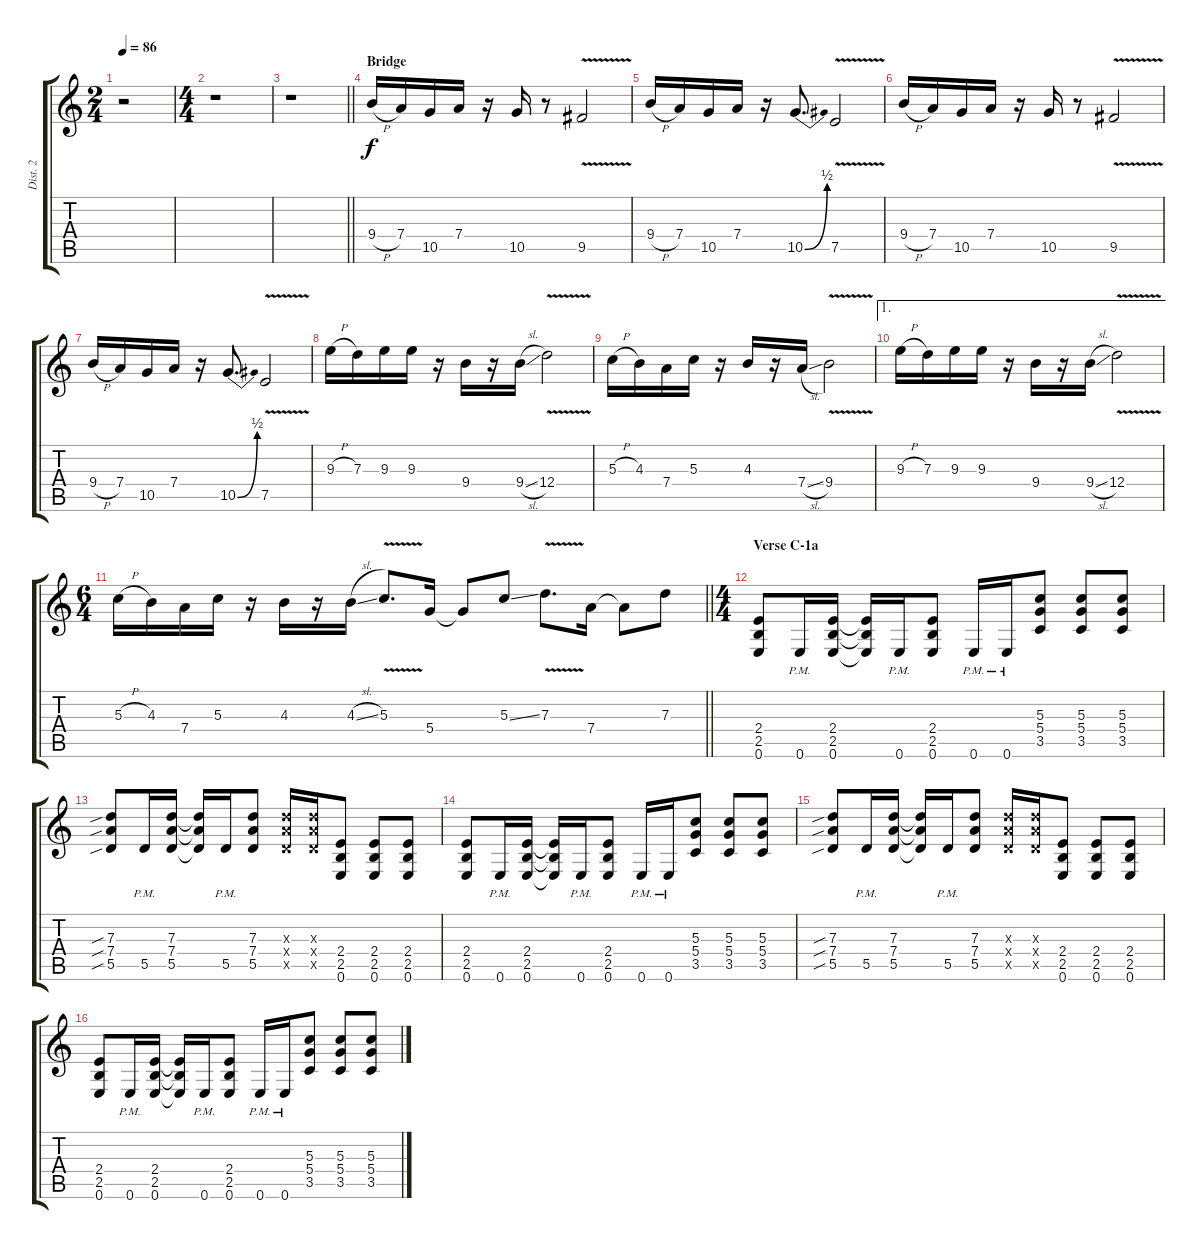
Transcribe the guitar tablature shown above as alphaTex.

\track ("Dist. 2" "Dist. 2") {instrument distortionguitar}
\staff {score tabs}
\tuning (E4 B3 G3 D3 A2 E2) {hide}
\ts (2 4)
\tempo 86
\clef g2
\ks c
r.2{dy f} |
\ts (4 4)
r.1 |
\barLineRight lightlight
r.1 |
\section ("" "Bridge")
9.4{h}.16 7.4.16 10.5.16 7.4.16 r.16 10.5.16 r.8 9.5{v}.2 |
9.4{h}.16 7.4.16 10.5.16 7.4.16 r.16 10.5{be (bend 0 0 60 2)}.8{d} 7.5{v}.2 |
9.4{h}.16 7.4.16 10.5.16 7.4.16 r.16 10.5.16 r.8 9.5{v}.2 |
9.4{h}.16 7.4.16 10.5.16 7.4.16 r.16 10.5{be (bend 0 0 60 2)}.8{d} 7.5{v}.2 |
9.3{h}.16 7.3.16 9.3.16 9.3.16 r.16 9.4.16 r.16 9.4{sl}.16 12.4{v}.2 |
5.3{h}.16 4.3.16 7.4.16 5.3.16 r.16 4.3.16 r.16 7.4{sl}.16 9.4{v}.2 |
\ae 1
9.3{h}.16 7.3.16 9.3.16 9.3.16 r.16 9.4.16 r.16 9.4{sl}.16 12.4{v}.2 |
\ts (6 4)
\barLineRight lightlight
5.3{h}.16 4.3.16 7.4.16 5.3.16 r.16 4.3.16 r.16 4.3{sl}.16{beam split} 5.3{v}.8{d} 5.4.16 5.4{t}.8 5.3{ss}.8{beam split} 7.3{v}.8{d} 7.4.16{beam split} 7.4{t}.8 7.3.8 |
\ts (4 4)
\section ("" "Verse C-1a")
(2.4 2.5 0.6).8 0.6{pm}.16 (2.4 2.5 0.6).16 (2.4{t} 2.5{t} 0.6{t}).16 0.6{pm}.16 (2.4 2.5 0.6).8 0.6{pm}.16 0.6{pm}.16 (5.3 5.4 3.5).8 (5.3 5.4 3.5).8 (5.3 5.4 3.5).8 |
(7.3{sib} 7.4{sib} 5.5{sib}).8 5.5{pm}.16 (7.3 7.4 5.5).16 (7.3{t} 7.4{t} 5.5{t}).16 5.5{pm}.16 (7.3 7.4 5.5).8 (7.3{x} 7.4{x} 5.5{x}).16 (7.3{x} 7.4{x} 5.5{x}).16 (2.4 2.5 0.6).8 (2.4 2.5 0.6).8 (2.4 2.5 0.6).8 |
(2.4 2.5 0.6).8 0.6{pm}.16 (2.4 2.5 0.6).16 (2.4{t} 2.5{t} 0.6{t}).16 0.6{pm}.16 (2.4 2.5 0.6).8 0.6{pm}.16 0.6{pm}.16 (5.3 5.4 3.5).8 (5.3 5.4 3.5).8 (5.3 5.4 3.5).8 |
(7.3{sib} 7.4{sib} 5.5{sib}).8 5.5{pm}.16 (7.3 7.4 5.5).16 (7.3{t} 7.4{t} 5.5{t}).16 5.5{pm}.16 (7.3 7.4 5.5).8 (7.3{x} 7.4{x} 5.5{x}).16 (7.3{x} 7.4{x} 5.5{x}).16 (2.4 2.5 0.6).8 (2.4 2.5 0.6).8 (2.4 2.5 0.6).8 |
(2.4 2.5 0.6).8 0.6{pm}.16 (2.4 2.5 0.6).16 (2.4{t} 2.5{t} 0.6{t}).16 0.6{pm}.16 (2.4 2.5 0.6).8 0.6{pm}.16 0.6{pm}.16 (5.3 5.4 3.5).8 (5.3 5.4 3.5).8 (5.3 5.4 3.5).8
